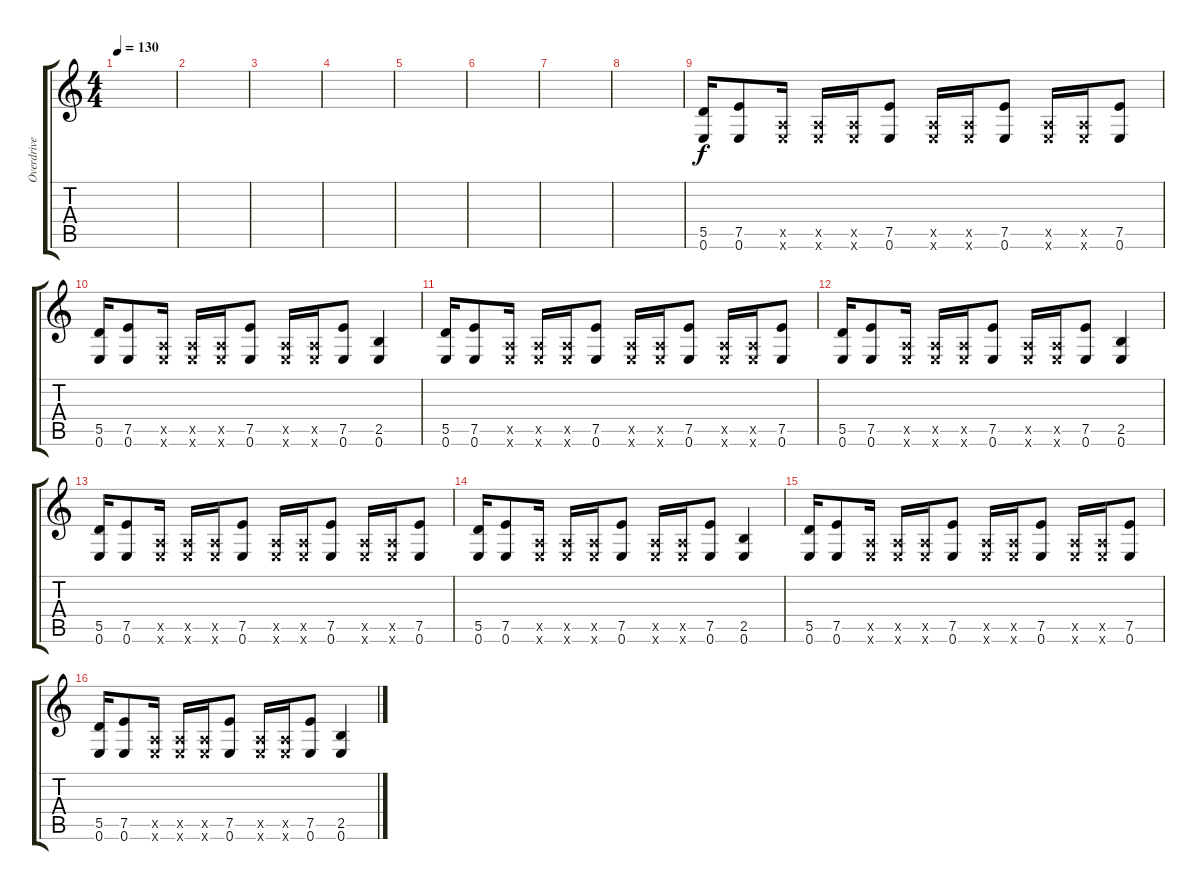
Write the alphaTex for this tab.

\track ("Overdrive Guitar I" "Overdrive ") {instrument overdrivenguitar}
\staff {score tabs}
\tuning (E4 B3 G3 D3 A2 E2) {hide}
\ts (4 4)
\tempo 130
\clef g2
\ks c
|
|
|
|
|
|
|
|
(5.5 0.6).16 (7.5 0.6).8 (0.5{x} 0.6{x}).16 (0.5{x} 0.6{x}).16 (0.5{x} 0.6{x}).16 (7.5 0.6).8 (0.5{x} 0.6{x}).16 (0.5{x} 0.6{x}).16 (7.5 0.6).8 (0.5{x} 0.6{x}).16 (0.5{x} 0.6{x}).16 (7.5 0.6).8 |
(5.5 0.6).16 (7.5 0.6).8 (0.5{x} 0.6{x}).16 (0.5{x} 0.6{x}).16 (0.5{x} 0.6{x}).16 (7.5 0.6).8 (0.5{x} 0.6{x}).16 (0.5{x} 0.6{x}).16 (7.5 0.6).8 (2.5 0.6).4 |
(5.5 0.6).16 (7.5 0.6).8 (0.5{x} 0.6{x}).16 (0.5{x} 0.6{x}).16 (0.5{x} 0.6{x}).16 (7.5 0.6).8 (0.5{x} 0.6{x}).16 (0.5{x} 0.6{x}).16 (7.5 0.6).8 (0.5{x} 0.6{x}).16 (0.5{x} 0.6{x}).16 (7.5 0.6).8 |
(5.5 0.6).16 (7.5 0.6).8 (0.5{x} 0.6{x}).16 (0.5{x} 0.6{x}).16 (0.5{x} 0.6{x}).16 (7.5 0.6).8 (0.5{x} 0.6{x}).16 (0.5{x} 0.6{x}).16 (7.5 0.6).8 (2.5 0.6).4 |
(5.5 0.6).16 (7.5 0.6).8 (0.5{x} 0.6{x}).16 (0.5{x} 0.6{x}).16 (0.5{x} 0.6{x}).16 (7.5 0.6).8 (0.5{x} 0.6{x}).16 (0.5{x} 0.6{x}).16 (7.5 0.6).8 (0.5{x} 0.6{x}).16 (0.5{x} 0.6{x}).16 (7.5 0.6).8 |
(5.5 0.6).16 (7.5 0.6).8 (0.5{x} 0.6{x}).16 (0.5{x} 0.6{x}).16 (0.5{x} 0.6{x}).16 (7.5 0.6).8 (0.5{x} 0.6{x}).16 (0.5{x} 0.6{x}).16 (7.5 0.6).8 (2.5 0.6).4 |
(5.5 0.6).16 (7.5 0.6).8 (0.5{x} 0.6{x}).16 (0.5{x} 0.6{x}).16 (0.5{x} 0.6{x}).16 (7.5 0.6).8 (0.5{x} 0.6{x}).16 (0.5{x} 0.6{x}).16 (7.5 0.6).8 (0.5{x} 0.6{x}).16 (0.5{x} 0.6{x}).16 (7.5 0.6).8 |
(5.5 0.6).16 (7.5 0.6).8 (0.5{x} 0.6{x}).16 (0.5{x} 0.6{x}).16 (0.5{x} 0.6{x}).16 (7.5 0.6).8 (0.5{x} 0.6{x}).16 (0.5{x} 0.6{x}).16 (7.5 0.6).8 (2.5 0.6).4
